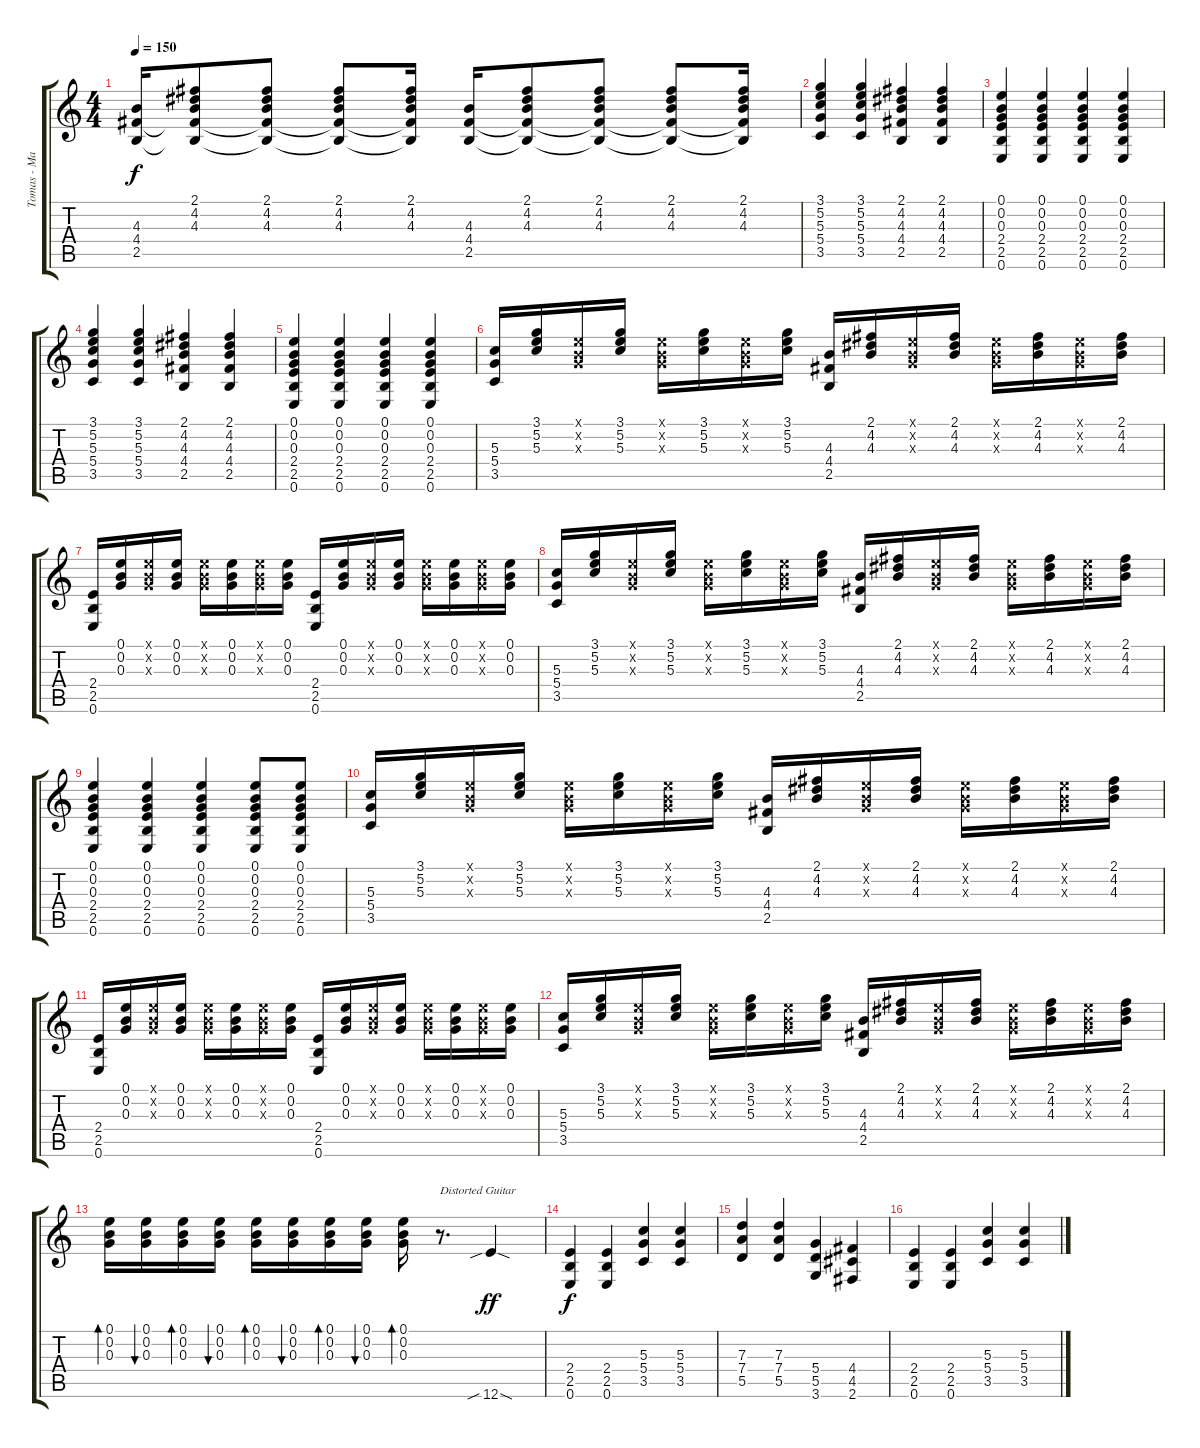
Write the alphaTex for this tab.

\track ("Tomas - Main Guitar" "Tomas - Ma") {instrument overdrivenguitar}
\staff {score tabs}
\tuning (E4 B3 G3 D3 A2 E2) {hide}
\ts (4 4)
\tempo 150
\clef g2
\ks c
(4.3 4.4 2.5).16{dy f} (2.1 4.2 4.3 4.4{t} 2.5{t}).8 (2.1 4.2 4.3 4.4{t} 2.5{t}).8 (2.1 4.2 4.3 4.4{t} 2.5{t}).8 (2.1 4.2 4.3 4.4{t} 2.5{t}).16 (4.3 4.4 2.5).16 (2.1 4.2 4.3 4.4{t} 2.5{t}).8 (2.1 4.2 4.3 4.4{t} 2.5{t}).8 (2.1 4.2 4.3 4.4{t} 2.5{t}).8 (2.1 4.2 4.3 4.4{t} 2.5{t}).16 |
(3.1 5.2 5.3 5.4 3.5).4 (3.1 5.2 5.3 5.4 3.5).4 (2.1 4.2 4.3 4.4 2.5).4 (2.1 4.2 4.3 4.4 2.5).4 |
(0.1 0.2 0.3 2.4 2.5 0.6).4 (0.1 0.2 0.3 2.4 2.5 0.6).4 (0.1 0.2 0.3 2.4 2.5 0.6).4 (0.1 0.2 0.3 2.4 2.5 0.6).4 |
(3.1 5.2 5.3 5.4 3.5).4 (3.1 5.2 5.3 5.4 3.5).4 (2.1 4.2 4.3 4.4 2.5).4 (2.1 4.2 4.3 4.4 2.5).4 |
(0.1 0.2 0.3 2.4 2.5 0.6).4 (0.1 0.2 0.3 2.4 2.5 0.6).4 (0.1 0.2 0.3 2.4 2.5 0.6).4 (0.1 0.2 0.3 2.4 2.5 0.6).4 |
(5.3 5.4 3.5).16 (3.1 5.2 5.3).16 (0.1{x} 0.2{x} 0.3{x}).16 (3.1 5.2 5.3).16 (0.1{x} 0.2{x} 0.3{x}).16 (3.1 5.2 5.3).16 (0.1{x} 0.2{x} 0.3{x}).16 (3.1 5.2 5.3).16 (4.3 4.4 2.5).16 (2.1 4.2 4.3).16 (0.1{x} 0.2{x} 0.3{x}).16 (2.1 4.2 4.3).16 (0.1{x} 0.2{x} 0.3{x}).16 (2.1 4.2 4.3).16 (0.1{x} 0.2{x} 0.3{x}).16 (2.1 4.2 4.3).16 |
(2.4 2.5 0.6).16 (0.1 0.2 0.3).16 (0.1{x} 0.2{x} 0.3{x}).16 (0.1 0.2 0.3).16 (0.1{x} 0.2{x} 0.3{x}).16 (0.1 0.2 0.3).16 (0.1{x} 0.2{x} 0.3{x}).16 (0.1 0.2 0.3).16 (2.4 2.5 0.6).16 (0.1 0.2 0.3).16 (0.1{x} 0.2{x} 0.3{x}).16 (0.1 0.2 0.3).16 (0.1{x} 0.2{x} 0.3{x}).16 (0.1 0.2 0.3).16 (0.1{x} 0.2{x} 0.3{x}).16 (0.1 0.2 0.3).16 |
(5.3 5.4 3.5).16 (3.1 5.2 5.3).16 (0.1{x} 0.2{x} 0.3{x}).16 (3.1 5.2 5.3).16 (0.1{x} 0.2{x} 0.3{x}).16 (3.1 5.2 5.3).16 (0.1{x} 0.2{x} 0.3{x}).16 (3.1 5.2 5.3).16 (4.3 4.4 2.5).16 (2.1 4.2 4.3).16 (0.1{x} 0.2{x} 0.3{x}).16 (2.1 4.2 4.3).16 (0.1{x} 0.2{x} 0.3{x}).16 (2.1 4.2 4.3).16 (0.1{x} 0.2{x} 0.3{x}).16 (2.1 4.2 4.3).16 |
(0.1 0.2 0.3 2.4 2.5 0.6).4 (0.1 0.2 0.3 2.4 2.5 0.6).4 (0.1 0.2 0.3 2.4 2.5 0.6).4 (0.1 0.2 0.3 2.4 2.5 0.6).8 (0.1 0.2 0.3 2.4 2.5 0.6).8 |
(5.3 5.4 3.5).16 (3.1 5.2 5.3).16 (0.1{x} 0.2{x} 0.3{x}).16 (3.1 5.2 5.3).16 (0.1{x} 0.2{x} 0.3{x}).16 (3.1 5.2 5.3).16 (0.1{x} 0.2{x} 0.3{x}).16 (3.1 5.2 5.3).16 (4.3 4.4 2.5).16 (2.1 4.2 4.3).16 (0.1{x} 0.2{x} 0.3{x}).16 (2.1 4.2 4.3).16 (0.1{x} 0.2{x} 0.3{x}).16 (2.1 4.2 4.3).16 (0.1{x} 0.2{x} 0.3{x}).16 (2.1 4.2 4.3).16 |
(2.4 2.5 0.6).16 (0.1 0.2 0.3).16 (0.1{x} 0.2{x} 0.3{x}).16 (0.1 0.2 0.3).16 (0.1{x} 0.2{x} 0.3{x}).16 (0.1 0.2 0.3).16 (0.1{x} 0.2{x} 0.3{x}).16 (0.1 0.2 0.3).16 (2.4 2.5 0.6).16 (0.1 0.2 0.3).16 (0.1{x} 0.2{x} 0.3{x}).16 (0.1 0.2 0.3).16 (0.1{x} 0.2{x} 0.3{x}).16 (0.1 0.2 0.3).16 (0.1{x} 0.2{x} 0.3{x}).16 (0.1 0.2 0.3).16 |
(5.3 5.4 3.5).16 (3.1 5.2 5.3).16 (0.1{x} 0.2{x} 0.3{x}).16 (3.1 5.2 5.3).16 (0.1{x} 0.2{x} 0.3{x}).16 (3.1 5.2 5.3).16 (0.1{x} 0.2{x} 0.3{x}).16 (3.1 5.2 5.3).16 (4.3 4.4 2.5).16 (2.1 4.2 4.3).16 (0.1{x} 0.2{x} 0.3{x}).16 (2.1 4.2 4.3).16 (0.1{x} 0.2{x} 0.3{x}).16 (2.1 4.2 4.3).16 (0.1{x} 0.2{x} 0.3{x}).16 (2.1 4.2 4.3).16 |
(0.1 0.2 0.3).16{bd 60} (0.1 0.2 0.3).16{bu 60} (0.1 0.2 0.3).16{bd 60} (0.1 0.2 0.3).16{bu 60} (0.1 0.2 0.3).16{bd 60} (0.1 0.2 0.3).16{bu 60} (0.1 0.2 0.3).16{bd 60} (0.1 0.2 0.3).16{bu 60} (0.1 0.2 0.3).16{bd 60} r.8{d txt "Distorted Guitar" instrument overdrivenguitar} 12.6{sib sod}.4{dy ff} |
(2.4 2.5 0.6).4{dy f} (2.4 2.5 0.6).4 (5.3 5.4 3.5).4 (5.3 5.4 3.5).4 |
(7.3 7.4 5.5).4 (7.3 7.4 5.5).4 (5.4 5.5 3.6).4 (4.4 4.5 2.6).4 |
(2.4 2.5 0.6).4 (2.4 2.5 0.6).4 (5.3 5.4 3.5).4 (5.3 5.4 3.5).4
